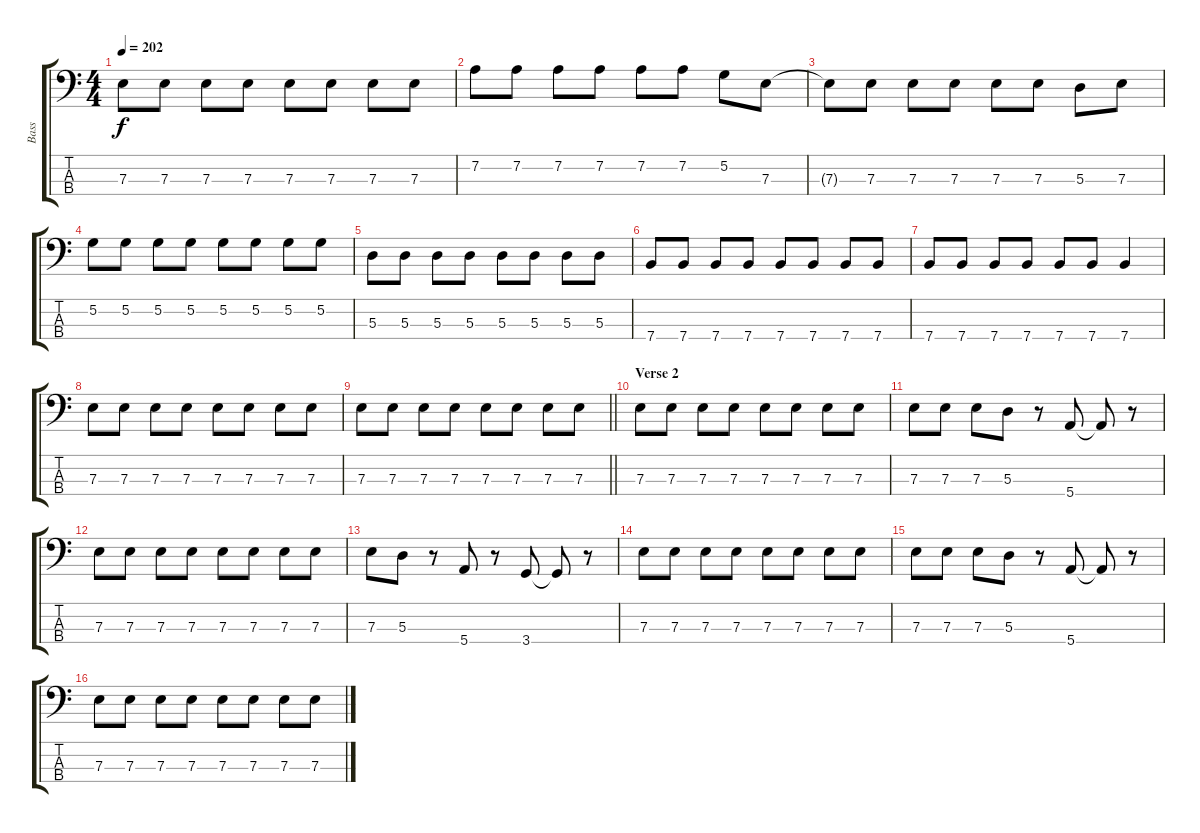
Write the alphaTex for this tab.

\track ("Bass " "Bass ") {instrument electricbassfinger}
\staff {score tabs}
\tuning (G2 D2 A1 E1) {hide}
\ts (4 4)
\tempo 202
\clef f4
\ks c
7.3{t}.8{dy f} 7.3.8 7.3.8 7.3.8 7.3.8 7.3.8 7.3.8 7.3.8 |
7.2.8 7.2.8 7.2.8 7.2.8 7.2.8 7.2.8 5.2.8 7.3.8 |
7.3{t}.8 7.3.8 7.3.8 7.3.8 7.3.8 7.3.8 5.3.8 7.3.8 |
5.2.8 5.2.8 5.2.8 5.2.8 5.2.8 5.2.8 5.2.8 5.2.8 |
5.3.8 5.3.8 5.3.8 5.3.8 5.3.8 5.3.8 5.3.8 5.3.8 |
7.4.8 7.4.8 7.4.8 7.4.8 7.4.8 7.4.8 7.4.8 7.4.8 |
7.4.8 7.4.8 7.4.8 7.4.8 7.4.8 7.4.8 7.4.4 |
7.3.8 7.3.8 7.3.8 7.3.8 7.3.8 7.3.8 7.3.8 7.3.8 |
\barLineRight lightlight
7.3.8 7.3.8 7.3.8 7.3.8 7.3.8 7.3.8 7.3.8 7.3.8 |
\section ("" "Verse 2")
7.3.8 7.3.8 7.3.8 7.3.8 7.3.8 7.3.8 7.3.8 7.3.8 |
7.3.8 7.3.8 7.3.8 5.3.8 r.8 5.4.8 5.4{t}.8 r.8 |
7.3.8 7.3.8 7.3.8 7.3.8 7.3.8 7.3.8 7.3.8 7.3.8 |
7.3.8 5.3.8 r.8 5.4.8 r.8 3.4.8 3.4{t}.8 r.8 |
7.3.8 7.3.8 7.3.8 7.3.8 7.3.8 7.3.8 7.3.8 7.3.8 |
7.3.8 7.3.8 7.3.8 5.3.8 r.8 5.4.8 5.4{t}.8 r.8 |
7.3.8 7.3.8 7.3.8 7.3.8 7.3.8 7.3.8 7.3.8 7.3.8
